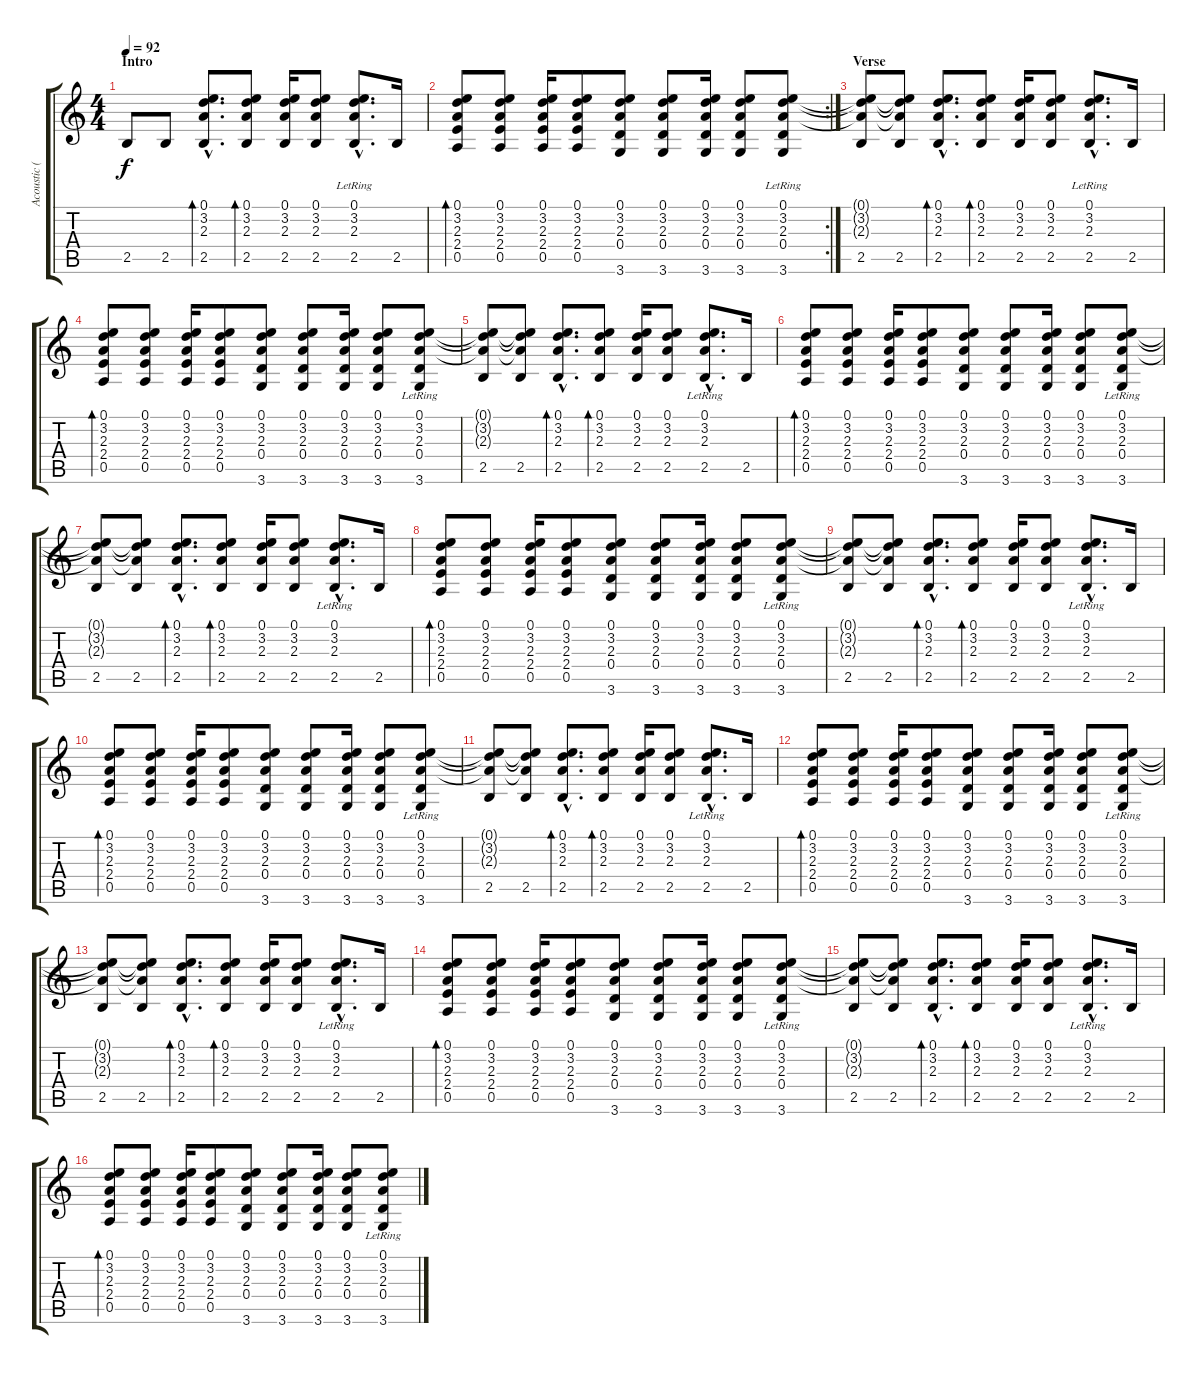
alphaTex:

\track ("Acoustic (Guitar 1)" "Acoustic (") {instrument acousticguitarsteel}
\staff {score tabs}
\tuning (E4 B3 G3 D3 A2 E2) {hide}
\ts (4 4)
\section ("" "Intro")
\tempo 92
\clef g2
\ks c
2.5.8{dy f instrument acousticguitarsteel} 2.5.8 (0.1{hac} 3.2{hac} 2.3{hac} 2.5{hac}).8{d bd 60} (0.1 3.2 2.3 2.5).8{bd 60} (0.1 3.2 2.3 2.5).16 (0.1 3.2 2.3 2.5).8 (0.1{hac lr} 3.2{hac lr} 2.3{hac lr} 2.5{hac}).8{d} 2.5.16 |
\rc 2
(0.1 3.2 2.3 2.4 0.5).8{bd 60} (0.1 3.2 2.3 2.4 0.5).8 (0.1 3.2 2.3 2.4 0.5).16 (0.1 3.2 2.3 2.4 0.5).8 (0.1 3.2 2.3 0.4 3.6).8 (0.1 3.2 2.3 0.4 3.6).8 (0.1 3.2 2.3 0.4 3.6).16 (0.1 3.2 2.3 0.4 3.6).8 (0.1{lr} 3.2{lr} 2.3{lr} 0.4{lr} 3.6).8 |
\section ("" "Verse")
(0.1{t} 3.2{t} 2.3{t} 2.5).8 (0.1{t} 3.2{t} 2.3{t} 2.5).8 (0.1{hac} 3.2{hac} 2.3{hac} 2.5{hac}).8{d bd 60} (0.1 3.2 2.3 2.5).8{bd 60} (0.1 3.2 2.3 2.5).16 (0.1 3.2 2.3 2.5).8 (0.1{hac lr} 3.2{hac lr} 2.3{hac lr} 2.5{hac}).8{d} 2.5.16 |
(0.1 3.2 2.3 2.4 0.5).8{bd 60} (0.1 3.2 2.3 2.4 0.5).8 (0.1 3.2 2.3 2.4 0.5).16 (0.1 3.2 2.3 2.4 0.5).8 (0.1 3.2 2.3 0.4 3.6).8 (0.1 3.2 2.3 0.4 3.6).8 (0.1 3.2 2.3 0.4 3.6).16 (0.1 3.2 2.3 0.4 3.6).8 (0.1{lr} 3.2{lr} 2.3{lr} 0.4{lr} 3.6).8 |
(0.1{t} 3.2{t} 2.3{t} 2.5).8 (0.1{t} 3.2{t} 2.3{t} 2.5).8 (0.1{hac} 3.2{hac} 2.3{hac} 2.5{hac}).8{d bd 60} (0.1 3.2 2.3 2.5).8{bd 60} (0.1 3.2 2.3 2.5).16 (0.1 3.2 2.3 2.5).8 (0.1{hac lr} 3.2{hac lr} 2.3{hac lr} 2.5{hac}).8{d} 2.5.16 |
(0.1 3.2 2.3 2.4 0.5).8{bd 60} (0.1 3.2 2.3 2.4 0.5).8 (0.1 3.2 2.3 2.4 0.5).16 (0.1 3.2 2.3 2.4 0.5).8 (0.1 3.2 2.3 0.4 3.6).8 (0.1 3.2 2.3 0.4 3.6).8 (0.1 3.2 2.3 0.4 3.6).16 (0.1 3.2 2.3 0.4 3.6).8 (0.1{lr} 3.2{lr} 2.3{lr} 0.4{lr} 3.6).8 |
(0.1{t} 3.2{t} 2.3{t} 2.5).8 (0.1{t} 3.2{t} 2.3{t} 2.5).8 (0.1{hac} 3.2{hac} 2.3{hac} 2.5{hac}).8{d bd 60} (0.1 3.2 2.3 2.5).8{bd 60} (0.1 3.2 2.3 2.5).16 (0.1 3.2 2.3 2.5).8 (0.1{hac lr} 3.2{hac lr} 2.3{hac lr} 2.5{hac}).8{d} 2.5.16 |
(0.1 3.2 2.3 2.4 0.5).8{bd 60} (0.1 3.2 2.3 2.4 0.5).8 (0.1 3.2 2.3 2.4 0.5).16 (0.1 3.2 2.3 2.4 0.5).8 (0.1 3.2 2.3 0.4 3.6).8 (0.1 3.2 2.3 0.4 3.6).8 (0.1 3.2 2.3 0.4 3.6).16 (0.1 3.2 2.3 0.4 3.6).8 (0.1{lr} 3.2{lr} 2.3{lr} 0.4{lr} 3.6).8 |
(0.1{t} 3.2{t} 2.3{t} 2.5).8 (0.1{t} 3.2{t} 2.3{t} 2.5).8 (0.1{hac} 3.2{hac} 2.3{hac} 2.5{hac}).8{d bd 60} (0.1 3.2 2.3 2.5).8{bd 60} (0.1 3.2 2.3 2.5).16 (0.1 3.2 2.3 2.5).8 (0.1{hac lr} 3.2{hac lr} 2.3{hac lr} 2.5{hac}).8{d} 2.5.16 |
(0.1 3.2 2.3 2.4 0.5).8{bd 60} (0.1 3.2 2.3 2.4 0.5).8 (0.1 3.2 2.3 2.4 0.5).16 (0.1 3.2 2.3 2.4 0.5).8 (0.1 3.2 2.3 0.4 3.6).8 (0.1 3.2 2.3 0.4 3.6).8 (0.1 3.2 2.3 0.4 3.6).16 (0.1 3.2 2.3 0.4 3.6).8 (0.1{lr} 3.2{lr} 2.3{lr} 0.4{lr} 3.6).8 |
(0.1{t} 3.2{t} 2.3{t} 2.5).8 (0.1{t} 3.2{t} 2.3{t} 2.5).8 (0.1{hac} 3.2{hac} 2.3{hac} 2.5{hac}).8{d bd 60} (0.1 3.2 2.3 2.5).8{bd 60} (0.1 3.2 2.3 2.5).16 (0.1 3.2 2.3 2.5).8 (0.1{hac lr} 3.2{hac lr} 2.3{hac lr} 2.5{hac}).8{d} 2.5.16 |
(0.1 3.2 2.3 2.4 0.5).8{bd 60} (0.1 3.2 2.3 2.4 0.5).8 (0.1 3.2 2.3 2.4 0.5).16 (0.1 3.2 2.3 2.4 0.5).8 (0.1 3.2 2.3 0.4 3.6).8 (0.1 3.2 2.3 0.4 3.6).8 (0.1 3.2 2.3 0.4 3.6).16 (0.1 3.2 2.3 0.4 3.6).8 (0.1{lr} 3.2{lr} 2.3{lr} 0.4{lr} 3.6).8 |
(0.1{t} 3.2{t} 2.3{t} 2.5).8 (0.1{t} 3.2{t} 2.3{t} 2.5).8 (0.1{hac} 3.2{hac} 2.3{hac} 2.5{hac}).8{d bd 60} (0.1 3.2 2.3 2.5).8{bd 60} (0.1 3.2 2.3 2.5).16 (0.1 3.2 2.3 2.5).8 (0.1{hac lr} 3.2{hac lr} 2.3{hac lr} 2.5{hac}).8{d} 2.5.16 |
(0.1 3.2 2.3 2.4 0.5).8{bd 60} (0.1 3.2 2.3 2.4 0.5).8 (0.1 3.2 2.3 2.4 0.5).16 (0.1 3.2 2.3 2.4 0.5).8 (0.1 3.2 2.3 0.4 3.6).8 (0.1 3.2 2.3 0.4 3.6).8 (0.1 3.2 2.3 0.4 3.6).16 (0.1 3.2 2.3 0.4 3.6).8 (0.1{lr} 3.2{lr} 2.3{lr} 0.4{lr} 3.6).8 |
(0.1{t} 3.2{t} 2.3{t} 2.5).8 (0.1{t} 3.2{t} 2.3{t} 2.5).8 (0.1{hac} 3.2{hac} 2.3{hac} 2.5{hac}).8{d bd 60} (0.1 3.2 2.3 2.5).8{bd 60} (0.1 3.2 2.3 2.5).16 (0.1 3.2 2.3 2.5).8 (0.1{hac lr} 3.2{hac lr} 2.3{hac lr} 2.5{hac}).8{d} 2.5.16 |
(0.1 3.2 2.3 2.4 0.5).8{bd 60} (0.1 3.2 2.3 2.4 0.5).8 (0.1 3.2 2.3 2.4 0.5).16 (0.1 3.2 2.3 2.4 0.5).8 (0.1 3.2 2.3 0.4 3.6).8 (0.1 3.2 2.3 0.4 3.6).8 (0.1 3.2 2.3 0.4 3.6).16 (0.1 3.2 2.3 0.4 3.6).8 (0.1{lr} 3.2{lr} 2.3{lr} 0.4{lr} 3.6).8
